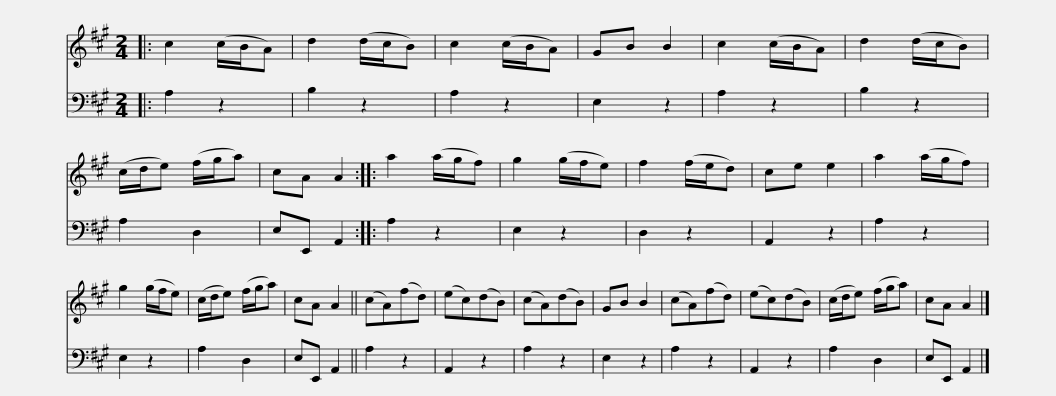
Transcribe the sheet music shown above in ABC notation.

X:1
%%score 1 2
L:1/8
M:2/4
I:linebreak $
K:A
V:1 treble
V:2 bass
V:1
|: c2 (c/B/A) | d2 (d/c/B) | c2 (c/B/A) | GB B2 | c2 (c/B/A) | %5
 d2 (d/c/B) | (c/d/e) (f/g/a) | cA A2 :: a2 (a/g/f) |$ g2 (g/f/e) | %10
 f2 (f/e/d) | ce e2 | a2 (a/g/f) | g2 (g/f/e) | (c/d/e) (f/g/a) | %15
 cA A2 || (cA)(fd) | (ec)(dB) | (cA)(dB) |$ GB B2 | %20
 (cA)(fd) | (ec)(dB) | (c/d/e) (f/g/a) | cA A2 |] %24
V:2
|: A,2 z2 | B,2 z2 | A,2 z2 | E,2 z2 | A,2 z2 | %5
 B,2 z2 | A,2 D,2 | E,E,, A,,2 :: A,2 z2 |$ E,2 z2 | %10
 D,2 z2 | A,,2 z2 | A,2 z2 | E,2 z2 | A,2 D,2 | %15
 E,E,, A,,2 || A,2 z2 | A,,2 z2 | A,2 z2 |$ E,2 z2 | %20
 A,2 z2 | A,,2 z2 | A,2 D,2 | E,E,, A,,2 |] %24
